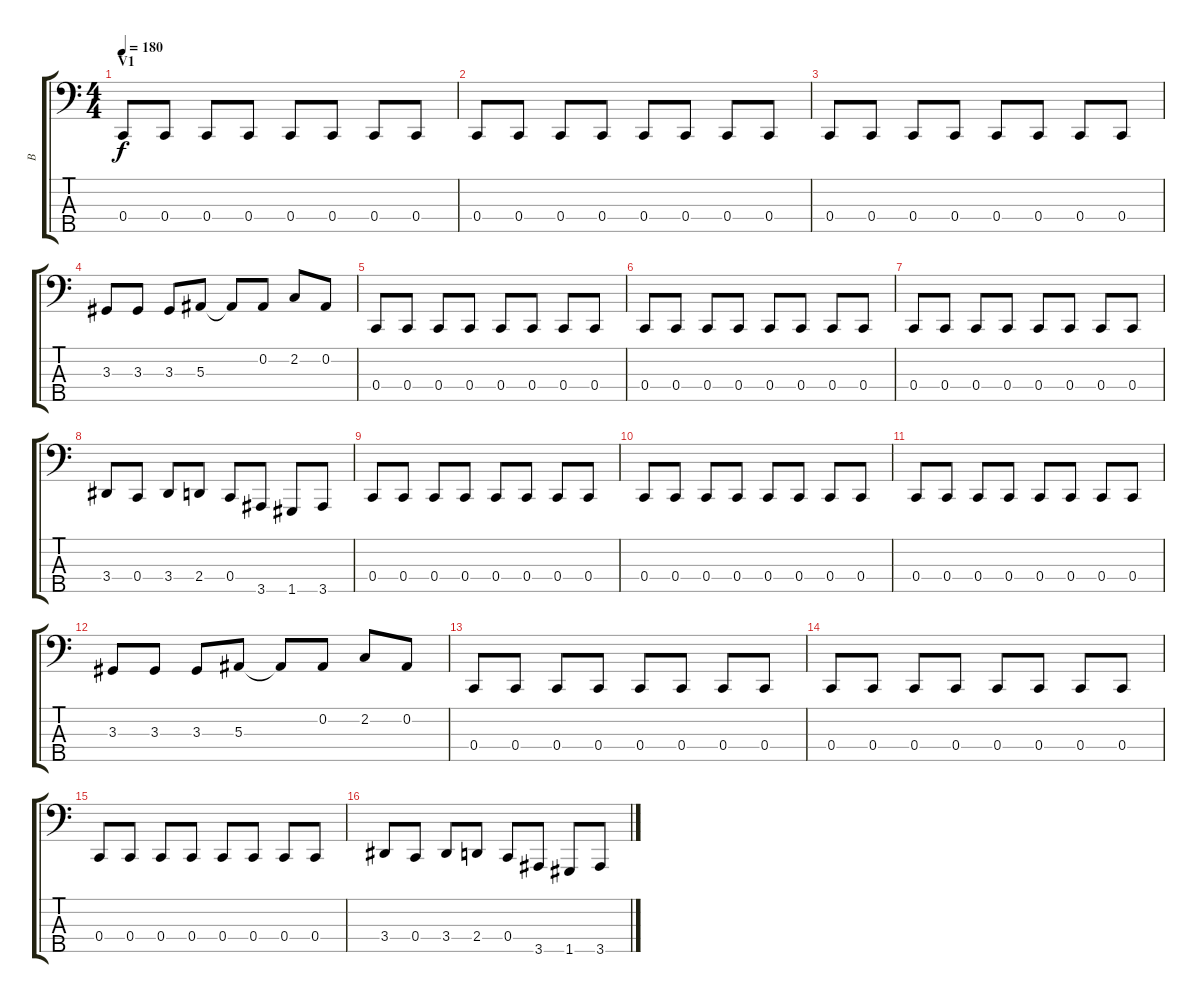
\track ("B" "B") {instrument electricbasspick}
\staff {score tabs}
\tuning (Eb2 Bb1 F1 C1 G0) {hide}
\ts (4 4)
\section ("" "V1")
\tempo 180
\clef f4
\ks c
0.4.8{dy f} 0.4.8 0.4.8 0.4.8 0.4.8 0.4.8 0.4.8 0.4.8 |
0.4.8 0.4.8 0.4.8 0.4.8 0.4.8 0.4.8 0.4.8 0.4.8 |
0.4.8 0.4.8 0.4.8 0.4.8 0.4.8 0.4.8 0.4.8 0.4.8 |
3.3.8 3.3.8 3.3.8 5.3.8 5.3{t}.8 0.2.8 2.2.8 0.2.8 |
0.4.8 0.4.8 0.4.8 0.4.8 0.4.8 0.4.8 0.4.8 0.4.8 |
0.4.8 0.4.8 0.4.8 0.4.8 0.4.8 0.4.8 0.4.8 0.4.8 |
0.4.8 0.4.8 0.4.8 0.4.8 0.4.8 0.4.8 0.4.8 0.4.8 |
3.4.8 0.4.8 3.4.8 2.4.8 0.4.8 3.5.8 1.5.8 3.5.8 |
0.4.8 0.4.8 0.4.8 0.4.8 0.4.8 0.4.8 0.4.8 0.4.8 |
0.4.8 0.4.8 0.4.8 0.4.8 0.4.8 0.4.8 0.4.8 0.4.8 |
0.4.8 0.4.8 0.4.8 0.4.8 0.4.8 0.4.8 0.4.8 0.4.8 |
3.3.8 3.3.8 3.3.8 5.3.8 5.3{t}.8 0.2.8 2.2.8 0.2.8 |
0.4.8 0.4.8 0.4.8 0.4.8 0.4.8 0.4.8 0.4.8 0.4.8 |
0.4.8 0.4.8 0.4.8 0.4.8 0.4.8 0.4.8 0.4.8 0.4.8 |
0.4.8 0.4.8 0.4.8 0.4.8 0.4.8 0.4.8 0.4.8 0.4.8 |
3.4.8 0.4.8 3.4.8 2.4.8 0.4.8 3.5.8 1.5.8 3.5.8
